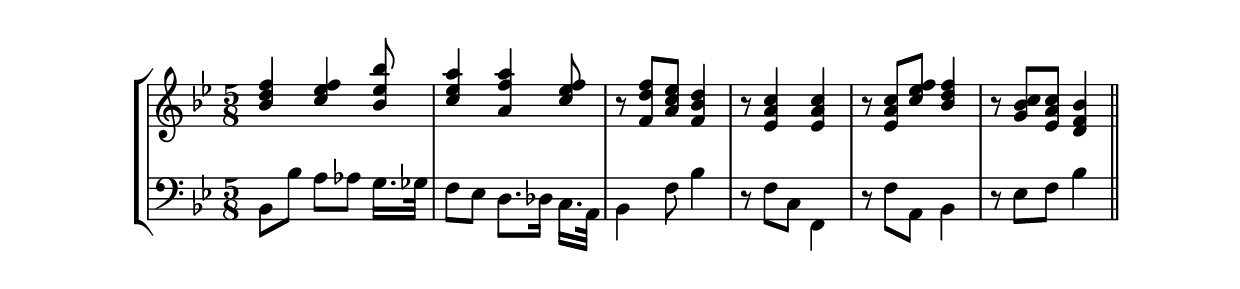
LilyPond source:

\version "2.18.2"

\header { tagline = "" }

\score {
  \new StaffGroup {
    \time 5/8
    <<
      \new Staff {
        \relative c'' {
          \clef "treble"
          \key bes \major  
          \stemUp
          < bes d  f >4 < c  es f >4 < bes es bes'>8 |
          < c   es a >4 < a  f' a>4 < c   es f   >8 |         
          r8 < f, d' f >8 < a  c  es >8 < f bes d>4 |
          r8 < es a  c >4 < es a  c  >4|
          r8 < es a  c >8 < c' es f  >8 < bes d f >4 |
          r8  < g bes c >8 < es a c >8 <d f bes>4
        }   
      }
      \new Staff {
        \relative c { 
          \clef "bass"
          \key bes \major  
          \stemDown
            bes8[ bes'] a[ as] g16.[ ges32] |
            f8[ es] d8.[ des16] c16.[ a32] | 
            bes4  f'8 bes4 |
            r8 f8 c f,4  | 
            r8 f' a,8 bes4 | 
            r8  es8 f  bes4
          \bar "||"
        }   
      }
    >>
  }
  \layout { }
  \midi {}
}

